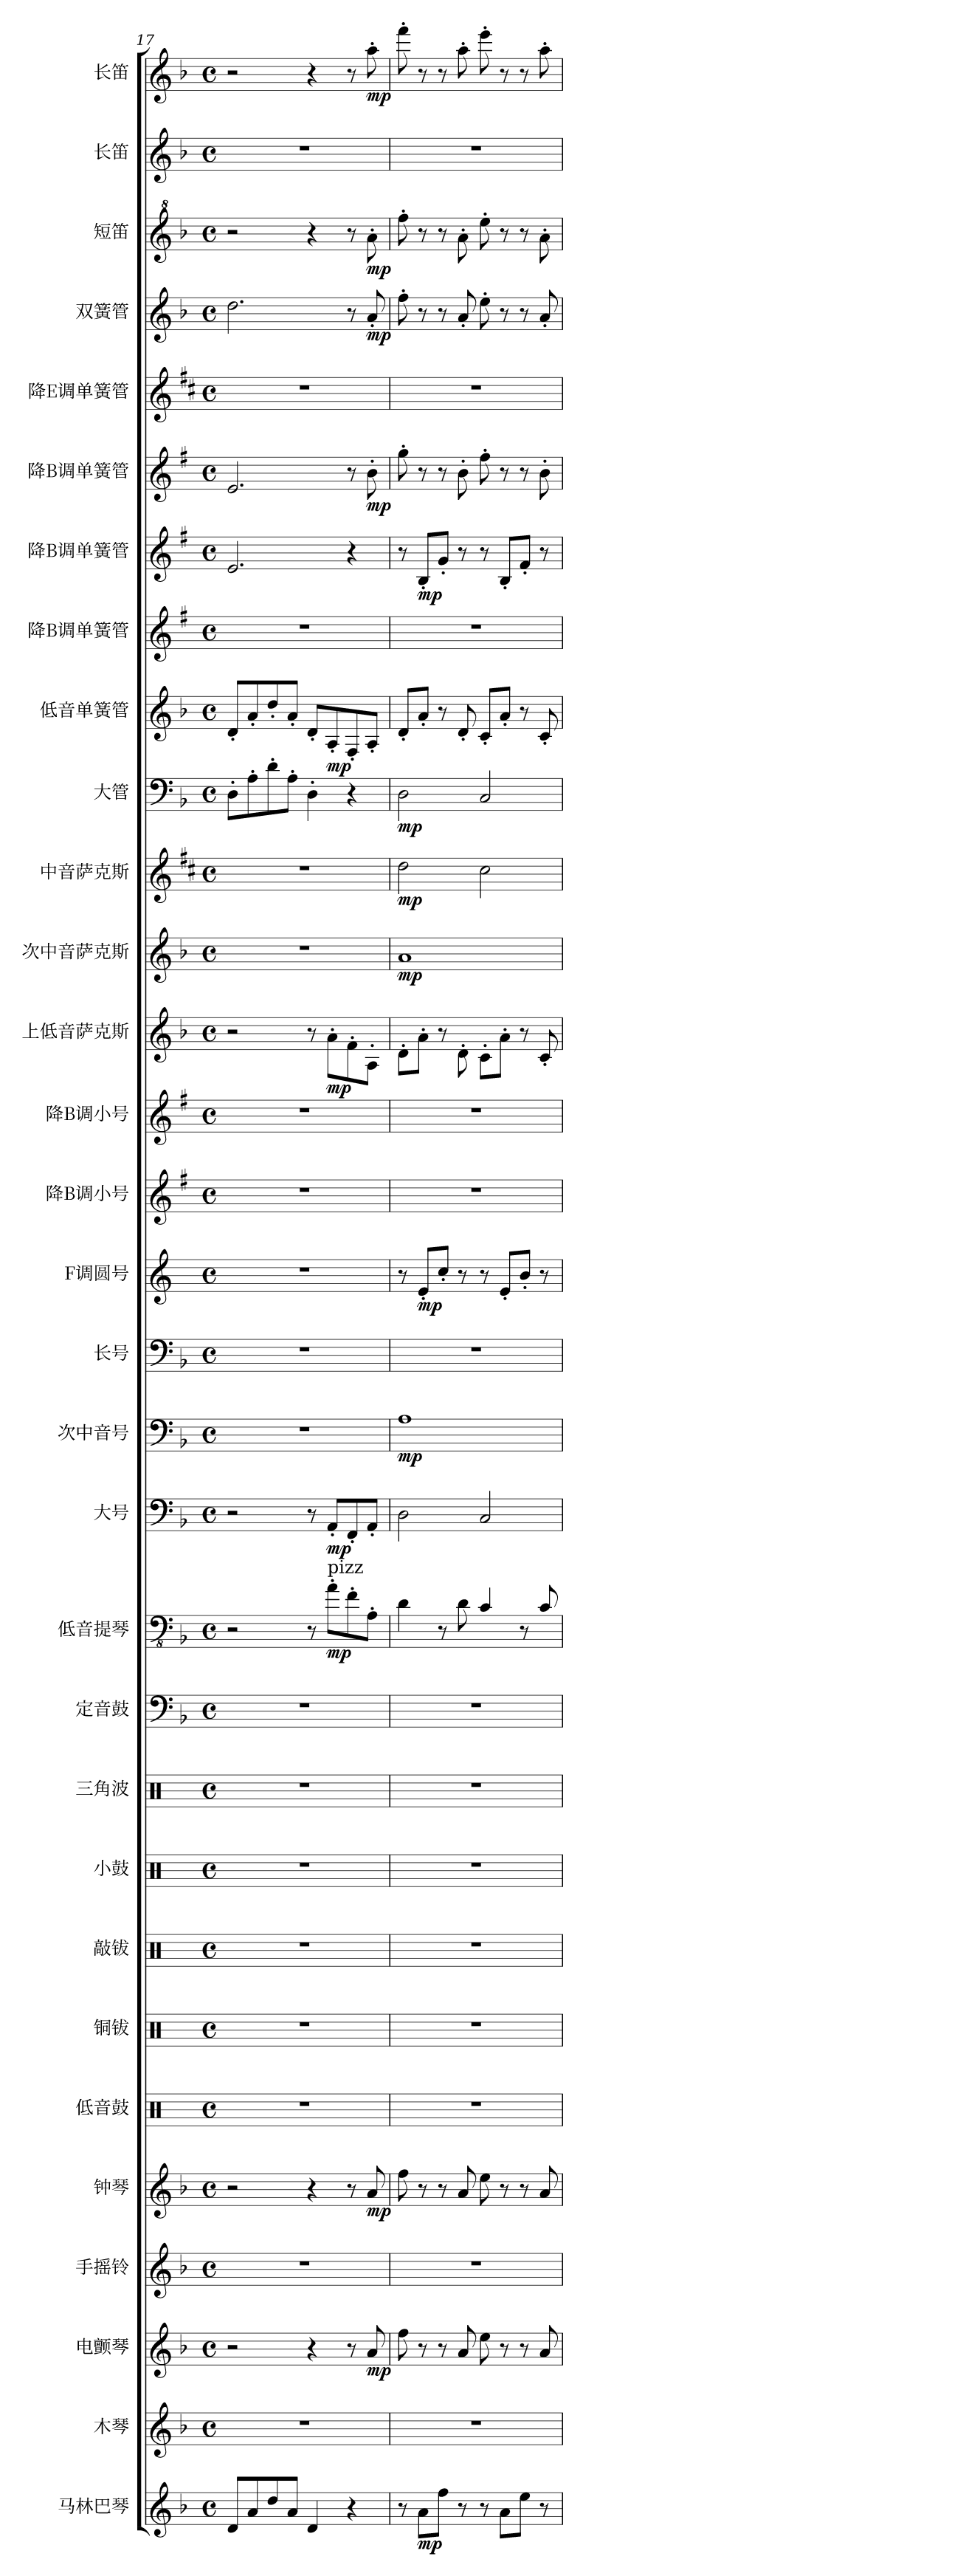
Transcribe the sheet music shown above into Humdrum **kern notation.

**kern	**dynam	**kern	**kern	**dynam	**kern	**kern	**dynam	**kern	**kern	**kern	**kern	**kern	**kern	**kern	**dynam	**kern	**dynam	**kern	**dynam	**kern	**kern	**dynam	**kern	**kern	**kern	**dynam	**kern	**dynam	**kern	**dynam	**kern	**dynam	**kern	**dynam	**kern	**kern	**dynam	**kern	**dynam	**kern	**kern	**dynam	**kern	**dynam	**kern	**kern	**dynam
*part31	*part31	*part30	*part29	*part29	*part28	*part27	*part27	*part26	*part25	*part24	*part23	*part22	*part21	*part20	*part20	*part19	*part19	*part18	*part18	*part17	*part16	*part16	*part15	*part14	*part13	*part13	*part12	*part12	*part11	*part11	*part10	*part10	*part9	*part9	*part8	*part7	*part7	*part6	*part6	*part5	*part4	*part4	*part3	*part3	*part2	*part1	*part1
*staff31	*staff31	*staff30	*staff29	*staff29	*staff28	*staff27	*staff27	*staff26	*staff25	*staff24	*staff23	*staff22	*staff21	*staff20	*staff20	*staff19	*staff19	*staff18	*staff18	*staff17	*staff16	*staff16	*staff15	*staff14	*staff13	*staff13	*staff12	*staff12	*staff11	*staff11	*staff10	*staff10	*staff9	*staff9	*staff8	*staff7	*staff7	*staff6	*staff6	*staff5	*staff4	*staff4	*staff3	*staff3	*staff2	*staff1	*staff1
*I"马林巴琴	*	*I"木琴	*I"电颤琴	*	*I"手摇铃	*I"钟琴	*	*I"低音鼓	*I"铜钹	*I"敲钹	*I"小鼓	*I"三角波	*I"定音鼓	*I"低音提琴	*	*I"大号	*	*I"次中音号	*	*I"长号	*I"F调圆号	*	*I"降B调小号	*I"降B调小号	*I"上低音萨克斯	*	*I"次中音萨克斯	*	*I"中音萨克斯	*	*I"大管	*	*I"低音单簧管	*	*I"降B调单簧管	*I"降B调单簧管	*	*I"降B调单簧管	*	*I"降E调单簧管	*I"双簧管	*	*I"短笛	*	*I"长笛	*I"长笛	*
*clefG2	*	*clefG2	*clefG2	*	*clefG2	*clefG2	*	*clefX	*clefX	*clefX	*clefX	*clefX	*clefF4	*clefFv4	*	*clefF4	*	*clefF4	*	*clefF4	*clefG2	*	*clefG2	*clefG2	*clefG2	*	*clefG2	*	*clefG2	*	*clefF4	*	*clefG2	*	*clefG2	*clefG2	*	*clefG2	*	*clefG2	*clefG2	*	*clefG^2	*	*clefG2	*clefG2	*
*	*	*ITrd-7c-12	*	*	*	*ITrd-14c-24	*	*	*	*	*	*	*	*ITrd7c12	*	*	*	*	*	*	*ITrd4c7	*	*ITrd1c2	*ITrd1c2	*ITrd12c21	*	*ITrd8c14	*	*ITrd5c9	*	*	*	*ITrd8c14	*	*ITrd1c2	*ITrd1c2	*	*ITrd1c2	*	*ITrd-2c-3	*	*	*ITrd-7c-12	*	*	*	*
*k[b-]	*	*k[b-]	*k[b-]	*	*k[b-]	*k[b-]	*	*k[]	*k[]	*k[]	*k[]	*k[]	*k[b-]	*k[b-]	*	*k[b-]	*	*k[b-]	*	*k[b-]	*k[b-]	*	*k[b-]	*k[b-]	*k[b-]	*	*k[b-]	*	*k[b-]	*	*k[b-]	*	*k[b-]	*	*k[b-]	*k[b-]	*	*k[b-]	*	*k[b-]	*k[b-]	*	*k[b-]	*	*k[b-]	*k[b-]	*
*M4/4	*	*M4/4	*M4/4	*	*M4/4	*M4/4	*	*M4/4	*M4/4	*M4/4	*M4/4	*M4/4	*M4/4	*M4/4	*	*M4/4	*	*M4/4	*	*M4/4	*M4/4	*	*M4/4	*M4/4	*M4/4	*	*M4/4	*	*M4/4	*	*M4/4	*	*M4/4	*	*M4/4	*M4/4	*	*M4/4	*	*M4/4	*M4/4	*	*M4/4	*	*M4/4	*M4/4	*
*met(c)	*	*met(c)	*met(c)	*	*met(c)	*met(c)	*	*met(c)	*met(c)	*met(c)	*met(c)	*met(c)	*met(c)	*met(c)	*	*met(c)	*	*met(c)	*	*met(c)	*met(c)	*	*met(c)	*met(c)	*met(c)	*	*met(c)	*	*met(c)	*	*met(c)	*	*met(c)	*	*met(c)	*met(c)	*	*met(c)	*	*met(c)	*met(c)	*	*met(c)	*	*met(c)	*met(c)	*
=17	=17	=17	=17	=17	=17	=17	=17	=17	=17	=17	=17	=17	=17	=17	=17	=17	=17	=17	=17	=17	=17	=17	=17	=17	=17	=17	=17	=17	=17	=17	=17	=17	=17	=17	=17	=17	=17	=17	=17	=17	=17	=17	=17	=17	=17	=17	=17
8d/L	.	1r	2r	.	1r	2r	.	1r	1r	1r	1r	1r	1r	2r	.	2r	.	1r	.	1r	1r	.	1r	1r	2r	.	1r	.	1r	.	8D'\L	.	8D'/L	.	1r	2.d/	.	2.d/	.	1r	2.dd\	.	2r	.	1r	2r	.
8a/	.	.	.	.	.	.	.	.	.	.	.	.	.	.	.	.	.	.	.	.	.	.	.	.	.	.	.	.	.	.	8A'\	.	8A'/	.	.	.	.	.	.	.	.	.	.	.	.	.	.
8dd/	.	.	.	.	.	.	.	.	.	.	.	.	.	.	.	.	.	.	.	.	.	.	.	.	.	.	.	.	.	.	8d'\	.	8d'/	.	.	.	.	.	.	.	.	.	.	.	.	.	.
8a/J	.	.	.	.	.	.	.	.	.	.	.	.	.	.	.	.	.	.	.	.	.	.	.	.	.	.	.	.	.	.	8A'\J	.	8A'/J	.	.	.	.	.	.	.	.	.	.	.	.	.	.
4d/	.	.	4r	.	.	4r	.	.	.	.	.	.	.	8r	.	8r	.	.	.	.	.	.	.	.	8r	.	.	.	.	.	4D'\	.	8D'/L	.	.	.	.	.	.	.	.	.	4r	.	.	4r	.
!	!	!	!	!	!	!	!	!	!	!	!	!	!	!LO:TX:a:t=pizz	!	!	!	!	!	!	!	!	!	!	!	!	!	!	!	!	!	!	!	!	!	!	!	!	!	!	!	!	!	!	!	!	!
!	!	!	!	!	!	!	!	!	!	!	!	!	!	!	!LO:DY:b	!	!LO:DY:b	!	!	!	!	!	!	!	!	!LO:DY:b	!	!	!	!	!	!	!	!LO:DY:b	!	!	!	!	!	!	!	!	!	!	!	!	!
.	.	.	.	.	.	.	.	.	.	.	.	.	.	8AA'\L	mp	8AA'/L	mp	.	.	.	.	.	.	.	8A'\L	mp	.	.	.	.	.	.	8AA'/	mp	.	.	.	.	.	.	.	.	.	.	.	.	.
4r	.	.	8r	.	.	8r	.	.	.	.	.	.	.	8FF'\	.	8FF'/	.	.	.	.	.	.	.	.	8F'\	.	.	.	.	.	4r	.	8FF'/	.	.	4r	.	8r	.	.	8r	.	8r	.	.	8r	.
!	!	!	!	!LO:DY:b	!	!	!LO:DY:b	!	!	!	!	!	!	!	!	!	!	!	!	!	!	!	!	!	!	!	!	!	!	!	!	!	!	!	!	!	!	!	!LO:DY:b	!	!	!LO:DY:b	!	!LO:DY:b	!	!	!LO:DY:b
.	.	.	8a/	mp	.	8aaa/	mp	.	.	.	.	.	.	8AAA'\J	.	8AA'/J	.	.	.	.	.	.	.	.	8AA'\J	.	.	.	.	.	.	.	8AA'/J	.	.	.	.	8a'\	mp	.	8a'/	mp	8aaa'\	mp	.	8aa'\	mp
=18	=18	=18	=18	=18	=18	=18	=18	=18	=18	=18	=18	=18	=18	=18	=18	=18	=18	=18	=18	=18	=18	=18	=18	=18	=18	=18	=18	=18	=18	=18	=18	=18	=18	=18	=18	=18	=18	=18	=18	=18	=18	=18	=18	=18	=18	=18	=18
!	!	!	!	!	!	!	!	!	!	!	!	!	!	!	!	!	!	!	!LO:DY:b	!	!	!	!	!	!	!	!	!LO:DY:b	!	!LO:DY:b	!	!LO:DY:b	!	!	!	!	!	!	!	!	!	!	!	!	!	!	!
8r	.	1r	8ff\	.	1r	8ffff\	.	1r	1r	1r	1r	1r	1r	4DD\	.	2D\	.	1A	mp	1r	8r	.	1r	1r	8D'\L	.	1A	mp	2f\	mp	2D\	mp	8D'/L	.	1r	8r	.	8ff'\	.	1r	8ff'\	.	8ffff'\	.	1r	8fff'\	.
!	!LO:DY:b	!	!	!	!	!	!	!	!	!	!	!	!	!	!	!	!	!	!	!	!	!LO:DY:b	!	!	!	!	!	!	!	!	!	!	!	!	!	!	!LO:DY:b	!	!	!	!	!	!	!	!	!	!
8a\L	mp	.	8r	.	.	8r	.	.	.	.	.	.	.	.	.	.	.	.	.	.	8A'/L	mp	.	.	8A'\J	.	.	.	.	.	.	.	8A'/J	.	.	8A'/L	mp	8r	.	.	8r	.	8r	.	.	8r	.
8ff\J	.	.	8r	.	.	8r	.	.	.	.	.	.	.	8r	.	.	.	.	.	.	8f'/J	.	.	.	8r	.	.	.	.	.	.	.	8r	.	.	8f'/J	.	8r	.	.	8r	.	8r	.	.	8r	.
8r	.	.	8a/	.	.	8aaa/	.	.	.	.	.	.	.	8DD\	.	.	.	.	.	.	8r	.	.	.	8D'\	.	.	.	.	.	.	.	8D'/	.	.	8r	.	8a'\	.	.	8a'/	.	8aaa'\	.	.	8aa'\	.
8r	.	.	8ee\	.	.	8eeee\	.	.	.	.	.	.	.	4CC/	.	2C/	.	.	.	.	8r	.	.	.	8C'\L	.	.	.	2e\	.	2C/	.	8C'/L	.	.	8r	.	8ee'\	.	.	8ee'\	.	8eeee'\	.	.	8eee'\	.
8a\L	.	.	8r	.	.	8r	.	.	.	.	.	.	.	.	.	.	.	.	.	.	8A'/L	.	.	.	8A'\J	.	.	.	.	.	.	.	8A'/J	.	.	8A'/L	.	8r	.	.	8r	.	8r	.	.	8r	.
8ee\J	.	.	8r	.	.	8r	.	.	.	.	.	.	.	8r	.	.	.	.	.	.	8e'/J	.	.	.	8r	.	.	.	.	.	.	.	8r	.	.	8e'/J	.	8r	.	.	8r	.	8r	.	.	8r	.
8r	.	.	8a/	.	.	8aaa/	.	.	.	.	.	.	.	8CC/	.	.	.	.	.	.	8r	.	.	.	8C'/	.	.	.	.	.	.	.	8C'/	.	.	8r	.	8a'\	.	.	8a'/	.	8aaa'\	.	.	8aa'\	.
=	=	=	=	=	=	=	=	=	=	=	=	=	=	=	=	=	=	=	=	=	=	=	=	=	=	=	=	=	=	=	=	=	=	=	=	=	=	=	=	=	=	=	=	=	=	=	=
*-	*-	*-	*-	*-	*-	*-	*-	*-	*-	*-	*-	*-	*-	*-	*-	*-	*-	*-	*-	*-	*-	*-	*-	*-	*-	*-	*-	*-	*-	*-	*-	*-	*-	*-	*-	*-	*-	*-	*-	*-	*-	*-	*-	*-	*-	*-	*-
